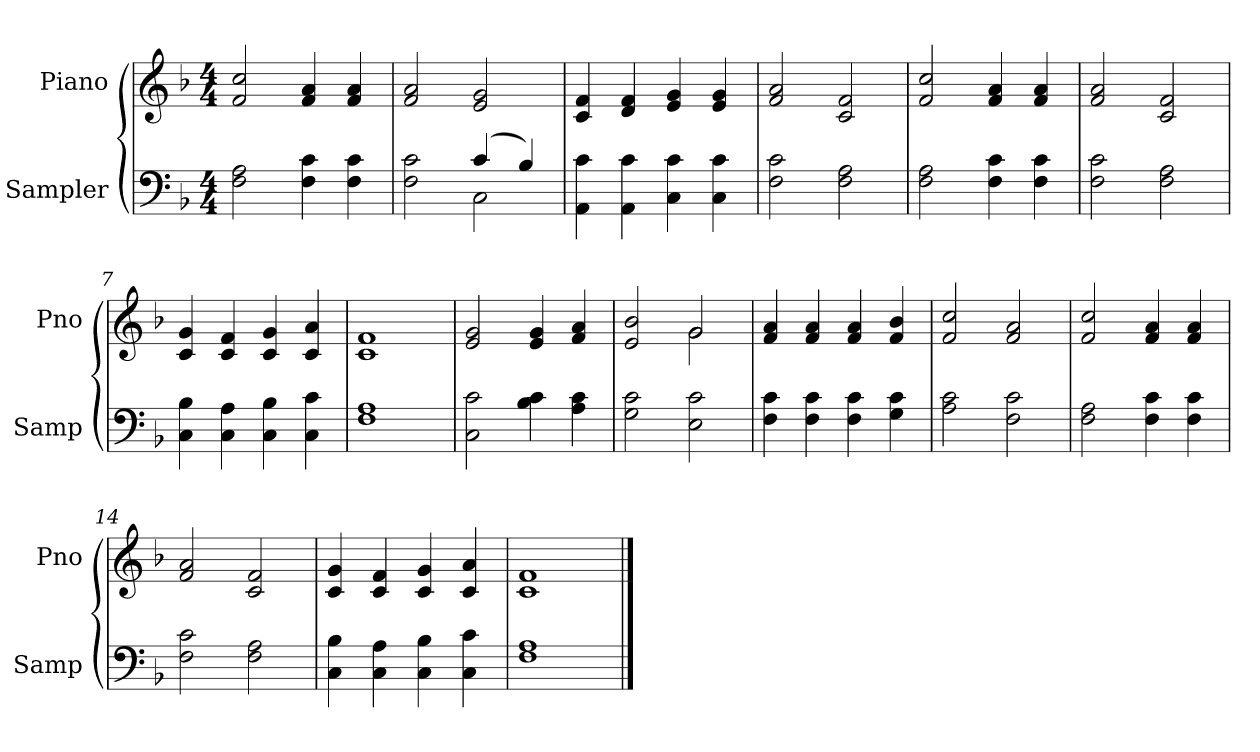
**kern	**kern
*part2	*part1
*staff2	*staff1
*I"Sampler	*I"Piano
*I'Samp	*I'Pno
*clefF4	*clefG2
*k[b-]	*k[b-]
*F:	*F:
*M4/4	*M4/4
=1	=1
2F 2A	2f 2cc
4F 4c	4f 4a
4F 4c	4f 4a
=2	=2
*^	*
2F 2c	2ryy	2f 2a
(4c/	2C	2e 2g
4B-/)	.	.
*v	*v	*
=3	=3
4AA 4c	4c/ 4f/
4AA 4c	4d/ 4f/
4C 4c	4e 4g
4C 4c	4e 4g
=4	=4
2F 2c	2f 2a
2F 2A	2c 2f
=5	=5
2F 2A	2f 2cc
4F 4c	4f 4a
4F 4c	4f 4a
=6	=6
2F 2c	2f 2a
2F 2A	2c 2f
=7	=7
4C 4B-	4c 4g
4C 4A	4c 4f
4C 4B-	4c 4g
4C 4c	4c 4a
=8	=8
1F 1A	1c 1f
=9	=9
2C 2c	2e 2g
4B- 4c	4e 4g
4A 4c	4f 4a
=10	=10
*	*^
2G 2c	2e 2b-	2ryy
2E 2c	2g/	2g
*	*v	*v
=11	=11
4F 4c	4f 4a
4F 4c	4f 4a
4F 4c	4f 4a
4G 4c	4f 4b-
=12	=12
2A 2c	2f 2cc
2F 2c	2f 2a
=13	=13
2F 2A	2f 2cc
4F 4c	4f 4a
4F 4c	4f 4a
=14	=14
2F 2c	2f 2a
2F 2A	2c 2f
=15	=15
4C 4B-	4c 4g
4C 4A	4c 4f
4C 4B-	4c 4g
4C 4c	4c 4a
=16	=16
1F 1A	1c 1f
==	==
*-	*-
